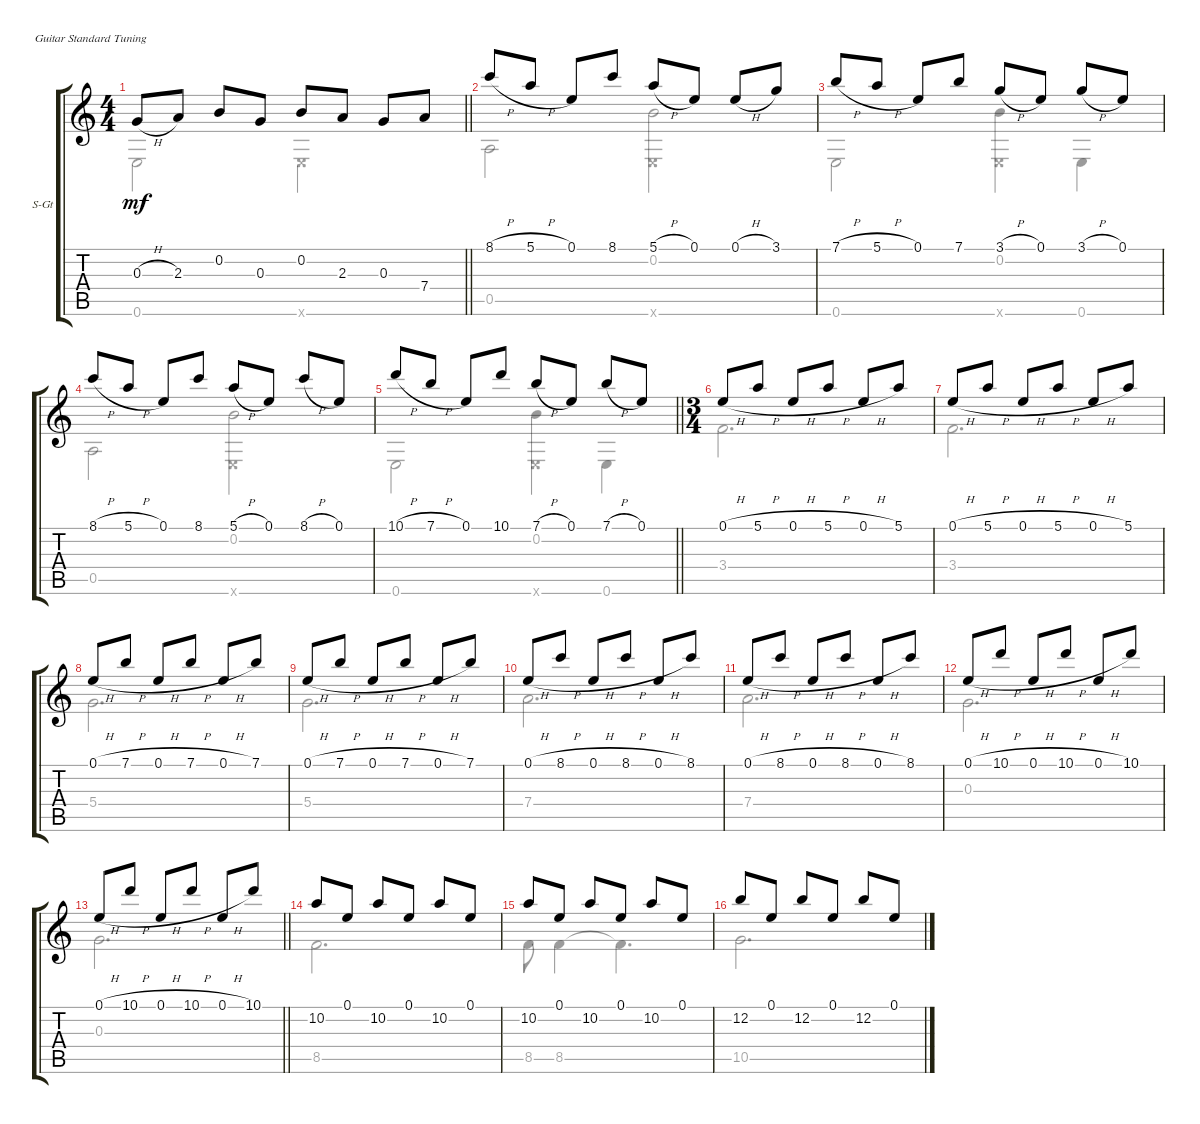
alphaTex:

\defaultSystemsLayout 4
\bracketExtendMode groupsimilarinstruments
\firstSystemTrackNameOrientation horizontal
\otherSystemsTrackNameOrientation horizontal
\track ("Steel Guitar" "S-Gt") {instrument acousticguitarsteel}
\staff {score tabs}
\tuning (E4 B3 G3 D3 A2 E2)
\voice
\ts (4 4)
\tempo (110 hide)
\clef g2
\barLineRight lightlight
\ks c
0.3{h}.8{dy mf} 2.3.8 0.2.8 0.3.8 0.2.8 2.3.8 0.3.8 7.4.8 |
8.1{h}.8 5.1{h}.8 0.1.8 8.1.8 5.1{h}.8 0.1.8 0.1{h}.8 3.1.8 |
7.1{h}.8 5.1{h}.8 0.1.8 7.1.8 3.1{h}.8 0.1.8 3.1{h}.8 0.1.8 |
8.1{h}.8 5.1{h}.8 0.1.8 8.1.8 5.1{h}.8 0.1.8 8.1{h}.8 0.1.8 |
\barLineRight lightlight
10.1{h}.8 7.1{h}.8 0.1.8 10.1.8 7.1{h}.8 0.1.8 7.1{h}.8 0.1.8 |
\ts (3 4)
0.1{h}.8 5.1{h}.8 0.1{h}.8 5.1{h}.8 0.1{h}.8 5.1.8 |
0.1{h}.8 5.1{h}.8 0.1{h}.8 5.1{h}.8 0.1{h}.8 5.1.8 |
0.1{h}.8 7.1{h}.8 0.1{h}.8 7.1{h}.8 0.1{h}.8 7.1.8 |
0.1{h}.8 7.1{h}.8 0.1{h}.8 7.1{h}.8 0.1{h}.8 7.1.8 |
0.1{h}.8 8.1{h}.8 0.1{h}.8 8.1{h}.8 0.1{h}.8 8.1.8 |
0.1{h}.8 8.1{h}.8 0.1{h}.8 8.1{h}.8 0.1{h}.8 8.1.8 |
0.1{h}.8 10.1{h}.8 0.1{h}.8 10.1{h}.8 0.1{h}.8 10.1.8 |
\barLineRight lightlight
0.1{h}.8 10.1{h}.8 0.1{h}.8 10.1{h}.8 0.1{h}.8 10.1.8 |
10.2.8 0.1.8 10.2.8 0.1.8 10.2.8 0.1.8 |
10.2.8 0.1.8 10.2.8 0.1.8 10.2.8 0.1.8 |
12.2.8 0.1.8 12.2.8 0.1.8 12.2.8 0.1.8
\voice
\clef g2
\ottava regular
\simile none
\barLineRight lightlight
\ks c
0.6.2{dy mf} 0.6{x}.2 |
0.5.2 (0.6{x} 0.2).2 |
0.6.2 (0.6{x} 0.2).4 0.6.4 |
0.5.2 (0.6{x} 0.2).2 |
\barLineRight lightlight
0.6.2 (0.6{x} 0.2).4 0.6.4 |
3.4.2{d} |
3.4.2{d} |
5.4.2{d} |
5.4.2{d} |
7.4.2{d} |
7.4.2{d} |
0.3.2{d} |
\barLineRight lightlight
0.3.2{d} |
8.5.2{d} |
8.5.8 8.5.4 8.5{t}.4{d} |
10.5.2{d}
